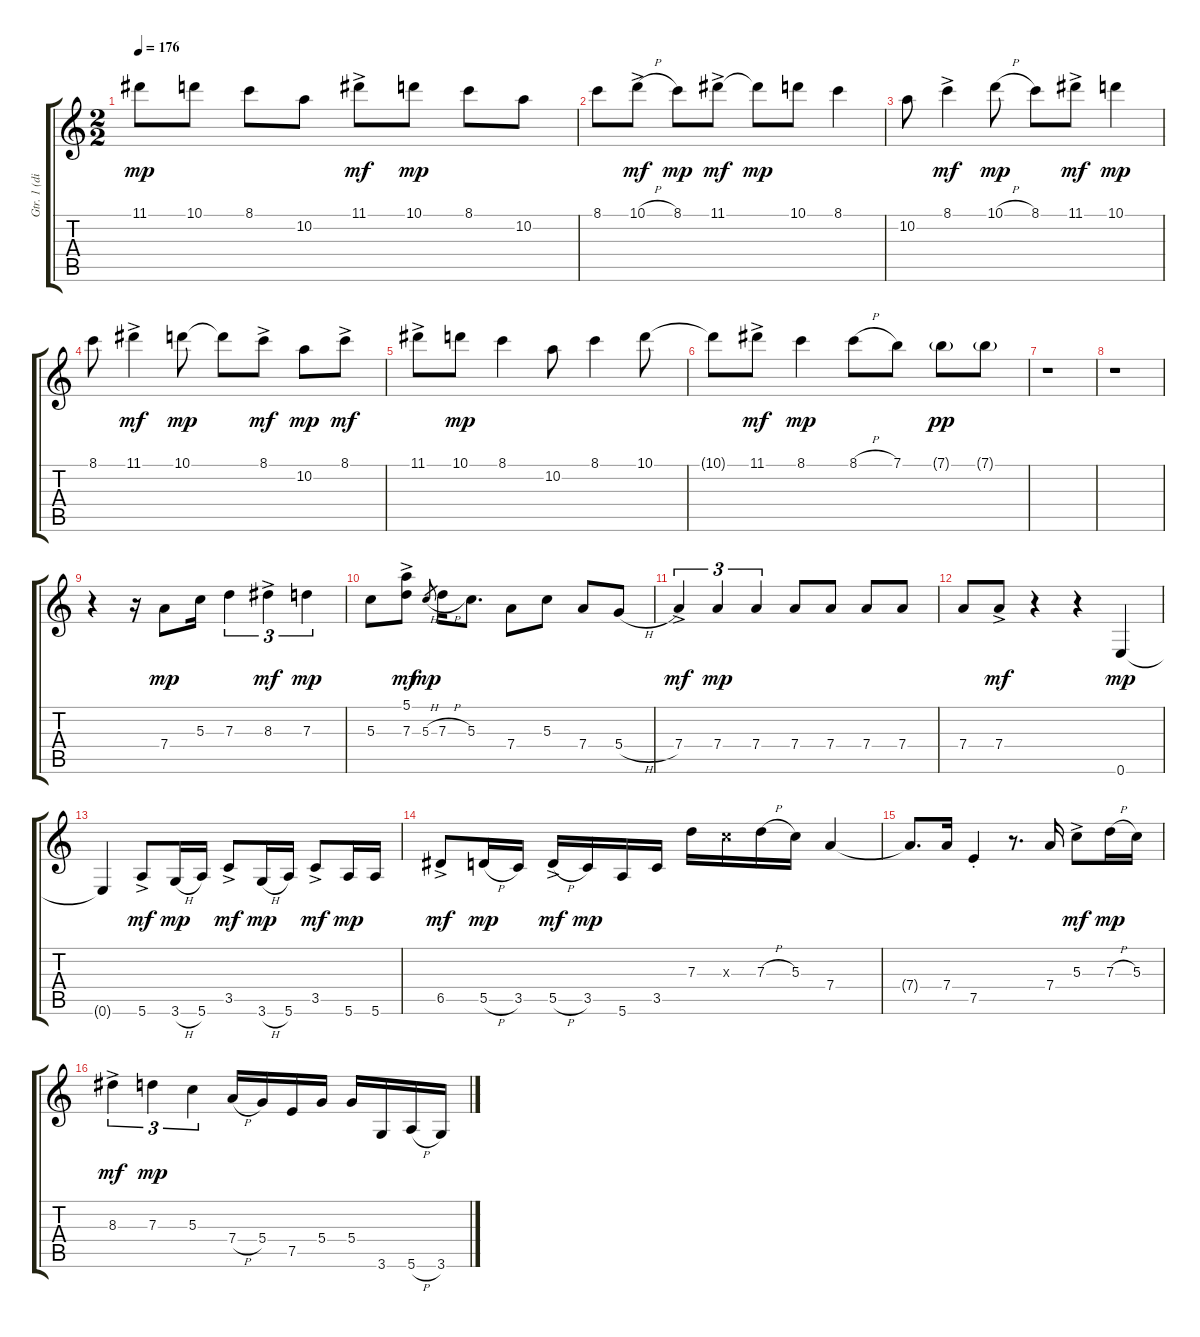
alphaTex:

\track ("Gtr. 1 (dist. elec)" "Gtr. 1 (di") {instrument distortionguitar}
\staff {score tabs}
\tuning (E4 B3 G3 D3 A2 E2) {hide}
\ts (2 2)
\tempo 176
\clef g2
\ks c
11.1{t}.8{dy mp} 10.1.8 8.1.8 10.2.8 11.1{ac}.8{dy mf} 10.1.8{dy mp} 8.1.8 10.2.8 |
8.1.8 10.1{h ac}.8{dy mf} 8.1.8{dy mp} 11.1{ac}.8{dy mf} 11.1{t}.8{dy mp} 10.1.8 8.1.4 |
10.2.8 8.1{ac}.4{dy mf} 10.1{h}.8{dy mp} 8.1.8 11.1{ac}.8{dy mf} 10.1.4{dy mp} |
8.1.8 11.1{ac}.4{dy mf} 10.1.8{dy mp} 10.1{t}.8 8.1{ac}.8{dy mf} 10.2.8{dy mp} 8.1{ac}.8{dy mf} |
11.1{ac}.8 10.1.8{dy mp} 8.1.4 10.2.8 8.1.4 10.1.8 |
10.1{t}.8 11.1{ac}.8{dy mf} 8.1.4{dy mp} 8.1{h}.8 7.1.8 7.1{g}.8{dy pp} 7.1{g}.8 |
r.1 |
r.1 |
r.4 r.16 7.4.8{dy mp} 5.3.16 7.3.4{tu (3 2)} 8.3{ac}.4{tu (3 2) dy mf} 7.3.4{tu (3 2) dy mp} |
5.3.8 (5.1{ac} 7.3{ac}).8{dy mf} 5.3{h}.8{gr dy mp} 7.3{h}.16 5.3.8{d} 7.4.8 5.3.8 7.4.8 5.4{h}.8 |
7.4{ac}.4{tu (3 2) dy mf} 7.4.4{tu (3 2) dy mp} 7.4.4{tu (3 2)} 7.4.8 7.4.8 7.4.8 7.4.8 |
7.4.8 7.4{ac}.8{dy mf} r.4 r.4 0.6.4{dy mp} |
0.6{t}.4 5.6{ac}.8{dy mf} 3.6{h}.16{dy mp} 5.6.16 3.5{ac}.8{dy mf} 3.6{h}.16{dy mp} 5.6.16 3.5{ac}.8{dy mf} 5.6.16{dy mp} 5.6.16 |
6.5{ac}.8{dy mf} 5.5{h}.16{dy mp} 3.5.16 5.5{h ac}.16{dy mf} 3.5.16{dy mp} 5.6.16 3.5.16 7.3.16 5.3{x}.16 7.3{h}.16 5.3.16 7.4.4 |
7.4{t}.8{d} 7.4.16 7.5{st}.4 r.8{d} 7.4.16 5.3{ac}.8{dy mf} 7.3{h}.16{dy mp} 5.3.16 |
8.3{ac}.4{tu (3 2) dy mf} 7.3.4{tu (3 2) dy mp} 5.3.4{tu (3 2)} 7.4{h}.16 5.4.16 7.5.16 5.4.16 5.4.16 3.6.16 5.6{h}.16 3.6.16
